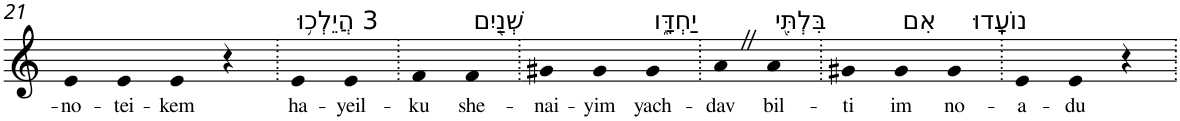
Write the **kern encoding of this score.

**kern	**text
*part1	*part1
*staff1	*staff1
*I"Piano	*
*I'Pno	*
!!LO:PB:g=z
*clefG2	*
*k[]	*
=21	=21
!	!LO:LY:b
4e	-no-
!	!LO:LY:b
4e	-tei-
!	!LO:LY:b
4e	-kem
4r	.
=22.	=22.
!LO:TX:a:t=3 הֲיֵלְכ֥וּ	!
!	!LO:LY:b
4e	ha-
!	!LO:LY:b
4e	-yeil-
=23.	=23.
!	!LO:LY:b
4f	-ku
!LO:TX:a:t=שְׁנַ֖יִם	!
!	!LO:LY:b
4f	she-
=24.	=24.
!	!LO:LY:b
4g#X	-nai-
!	!LO:LY:b
4g#	-yim
!LO:TX:a:t=יַחְדָּ֑ו	!
!	!LO:LY:b
4g#	yach-
=25.	=25.
!	!LO:LY:b
4aZ	-dav
!LO:TX:a:t=בִּלְתִּ֖י	!
!	!LO:LY:b
4a	bil-
=26.	=26.
!	!LO:LY:b
4g#X	-ti
!LO:TX:a:t=אִם	!
!	!LO:LY:b
4g#	im
!LO:TX:a:t=נוֹעָֽדוּ	!
!	!LO:LY:b
4g#	no-
=27.	=27.
!	!LO:LY:b
4e	-a-
!	!LO:LY:b
4e	-du
4r	.
=.	=.
*-	*-
